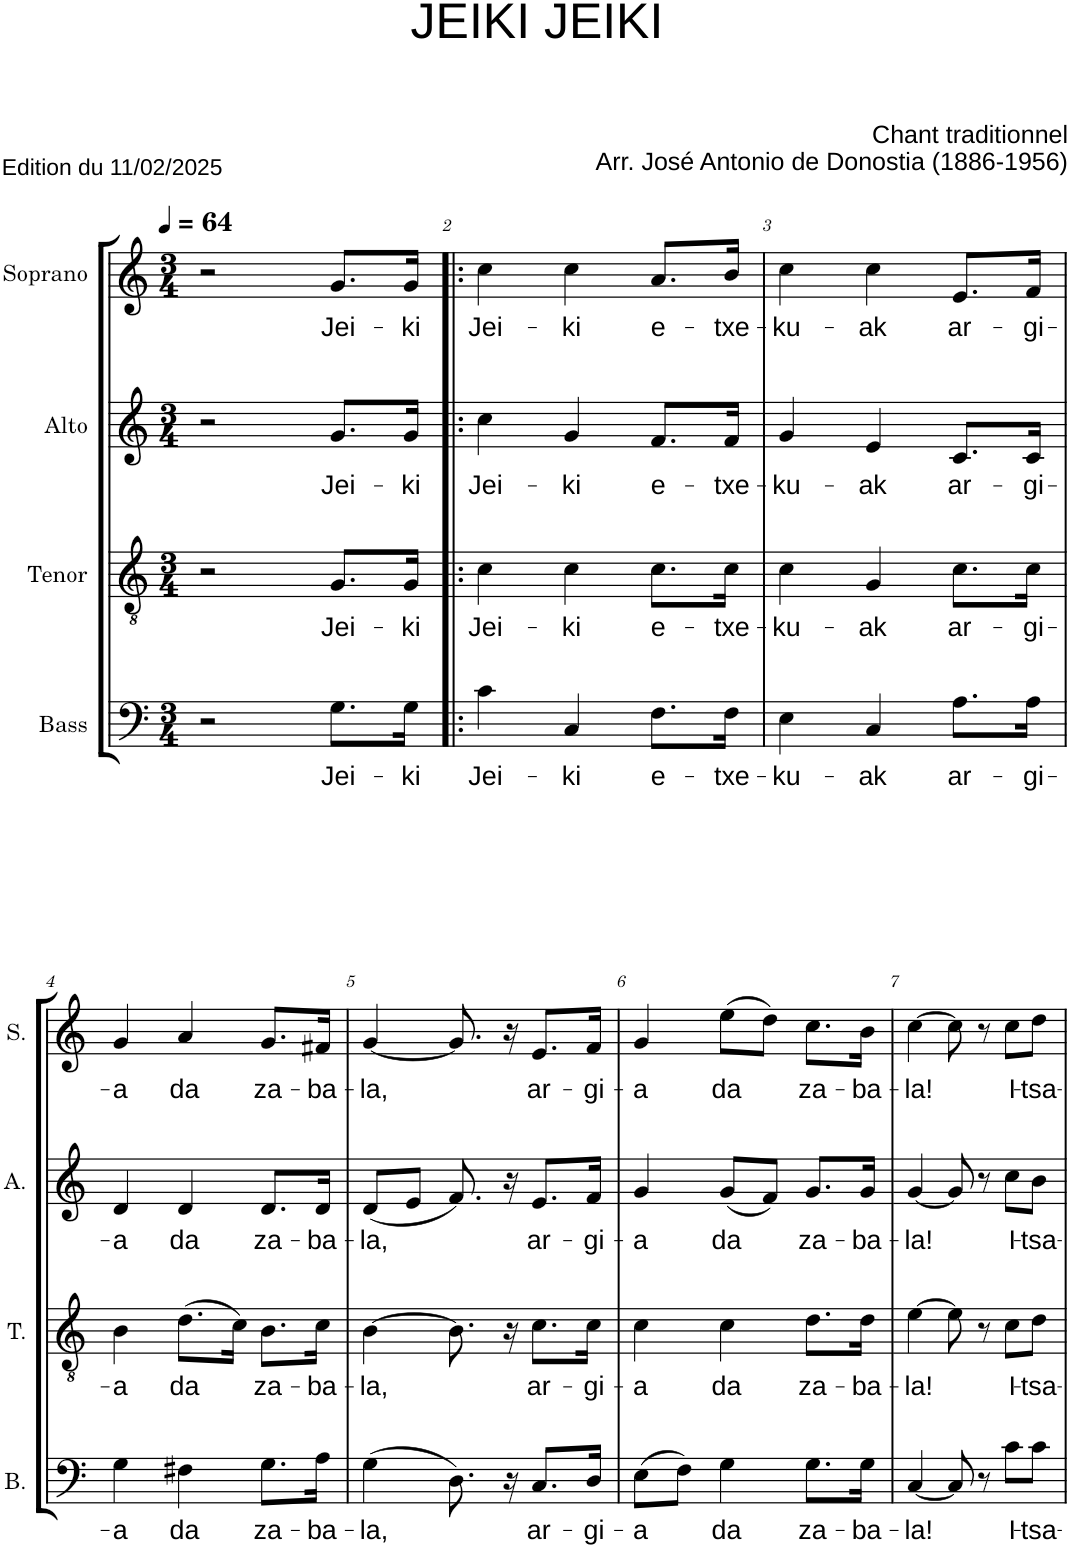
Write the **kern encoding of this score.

**kern	**text	**kern	**text	**kern	**text	**kern	**text
*part4	*part4	*part3	*part3	*part2	*part2	*part1	*part1
*staff4	*staff4	*staff3	*staff3	*staff2	*staff2	*staff1	*staff1
*I"Bass	*	*I"Tenor	*	*I"Alto	*	*I"Soprano	*
*I'B.	*	*I'T.	*	*I'A.	*	*I'S.	*
*clefF4	*	*clefGv2	*	*clefG2	*	*clefG2	*
*k[]	*	*k[]	*	*k[]	*	*k[]	*
*M3/4	*	*M3/4	*	*M3/4	*	*M3/4	*
*MM64	*	*MM64	*	*MM64	*	*MM64	*
=1	=1	=1	=1	=1	=1	=1	=1
2r	.	2r	.	2r	.	2r	.
!	!LO:LY:b	!	!LO:LY:b	!	!LO:LY:b	!	!LO:LY:b
8.G\L	Jei-	8.G/L	Jei-	8.g/L	Jei-	8.g/L	Jei-
!	!LO:LY:b	!	!LO:LY:b	!	!LO:LY:b	!	!LO:LY:b
16G\Jk	-ki	16G/Jk	-ki	16g/Jk	-ki	16g/Jk	-ki
=2!|:	=2!|:	=2!|:	=2!|:	=2!|:	=2!|:	=2!|:	=2!|:
!	!LO:LY:b	!	!LO:LY:b	!	!LO:LY:b	!	!LO:LY:b
4c\	Jei-	4c\	Jei-	4cc\	Jei-	4cc\	Jei-
!	!LO:LY:b	!	!LO:LY:b	!	!LO:LY:b	!	!LO:LY:b
4C/	-ki	4c\	-ki	4g/	-ki	4cc\	-ki
!	!LO:LY:b	!	!LO:LY:b	!	!LO:LY:b	!	!LO:LY:b
8.F\L	e-	8.c\L	e-	8.f/L	e-	8.a/L	e-
!	!LO:LY:b	!	!LO:LY:b	!	!LO:LY:b	!	!LO:LY:b
16F\Jk	-txe-	16c\Jk	-txe-	16f/Jk	-txe-	16b/Jk	-txe-
=3	=3	=3	=3	=3	=3	=3	=3
!	!LO:LY:b	!	!LO:LY:b	!	!LO:LY:b	!	!LO:LY:b
4E\	-ku-	4c\	-ku-	4g/	-ku-	4cc\	-ku-
!	!LO:LY:b	!	!LO:LY:b	!	!LO:LY:b	!	!LO:LY:b
4C/	-ak	4G/	-ak	4e/	-ak	4cc\	-ak
!	!LO:LY:b	!	!LO:LY:b	!	!LO:LY:b	!	!LO:LY:b
8.A\L	ar-	8.c\L	ar-	8.c/L	ar-	8.e/L	ar-
!	!LO:LY:b	!	!LO:LY:b	!	!LO:LY:b	!	!LO:LY:b
16A\Jk	-gi-	16c\Jk	-gi-	16c/Jk	-gi-	16f/Jk	-gi-
!!LO:LB:g=z
=4	=4	=4	=4	=4	=4	=4	=4
!	!LO:LY:b	!	!LO:LY:b	!	!LO:LY:b	!	!LO:LY:b
4G\	-a	4B\	-a	4d/	-a	4g/	-a
!	!LO:LY:b	!	!LO:LY:b	!	!LO:LY:b	!	!LO:LY:b
4F#X\	da	(8.d\L	da	4d/	da	4a/	da
.	.	16c\Jk)	.	.	.	.	.
!	!LO:LY:b	!	!LO:LY:b	!	!LO:LY:b	!	!LO:LY:b
8.G\L	za-	8.B\L	za-	8.d/L	za-	8.g/L	za-
!	!LO:LY:b	!	!LO:LY:b	!	!LO:LY:b	!	!LO:LY:b
16A\Jk	-ba-	16c\Jk	-ba-	16d/Jk	-ba-	16f#X/Jk	-ba-
=5	=5	=5	=5	=5	=5	=5	=5
!	!LO:LY:b	!	!LO:LY:b	!	!LO:LY:b	!	!LO:LY:b
(4G\	-la,	[4B\	-la,	(8d/L	-la,	[4g/	-la,
.	.	.	.	8e/J	.	.	.
8.D\)	.	8.B\]	.	8.f/)	.	8.g/]	.
16r	.	16r	.	16r	.	16r	.
!	!LO:LY:b	!	!LO:LY:b	!	!LO:LY:b	!	!LO:LY:b
8.C/L	ar-	8.c\L	ar-	8.e/L	ar-	8.e/L	ar-
!	!LO:LY:b	!	!LO:LY:b	!	!LO:LY:b	!	!LO:LY:b
16D/Jk	-gi-	16c\Jk	-gi-	16f/Jk	-gi-	16f/Jk	-gi-
=6	=6	=6	=6	=6	=6	=6	=6
!	!LO:LY:b	!	!LO:LY:b	!	!LO:LY:b	!	!LO:LY:b
(8E\L	-a	4c\	-a	4g/	-a	4g/	-a
8F\J)	.	.	.	.	.	.	.
!	!LO:LY:b	!	!LO:LY:b	!	!LO:LY:b	!	!LO:LY:b
4G\	da	4c\	da	(8g/L	da	(8ee\L	da
.	.	.	.	8f/J)	.	8dd\J)	.
!	!LO:LY:b	!	!LO:LY:b	!	!LO:LY:b	!	!LO:LY:b
8.G\L	za-	8.d\L	za-	8.g/L	za-	8.cc\L	za-
!	!LO:LY:b	!	!LO:LY:b	!	!LO:LY:b	!	!LO:LY:b
16G\Jk	-ba-	16d\Jk	-ba-	16g/Jk	-ba-	16b\Jk	-ba-
=7	=7	=7	=7	=7	=7	=7	=7
!	!LO:LY:b	!	!LO:LY:b	!	!LO:LY:b	!	!LO:LY:b
[4C/	-la!	[4e\	-la!	[4g/	-la!	[4cc\	-la!
8C/]	.	8e\]	.	8g/]	.	8cc\]	.
8r	.	8r	.	8r	.	8r	.
!	!LO:LY:b	!	!LO:LY:b	!	!LO:LY:b	!	!LO:LY:b
8c\L	I-	8c\L	I-	8cc\L	I-	8cc\L	I-
!	!LO:LY:b	!	!LO:LY:b	!	!LO:LY:b	!	!LO:LY:b
8c\J	-tsa-	8d\J	-tsa-	8b\J	-tsa-	8dd\J	-tsa-
=	=	=	=	=	=	=	=
*-	*-	*-	*-	*-	*-	*-	*-
